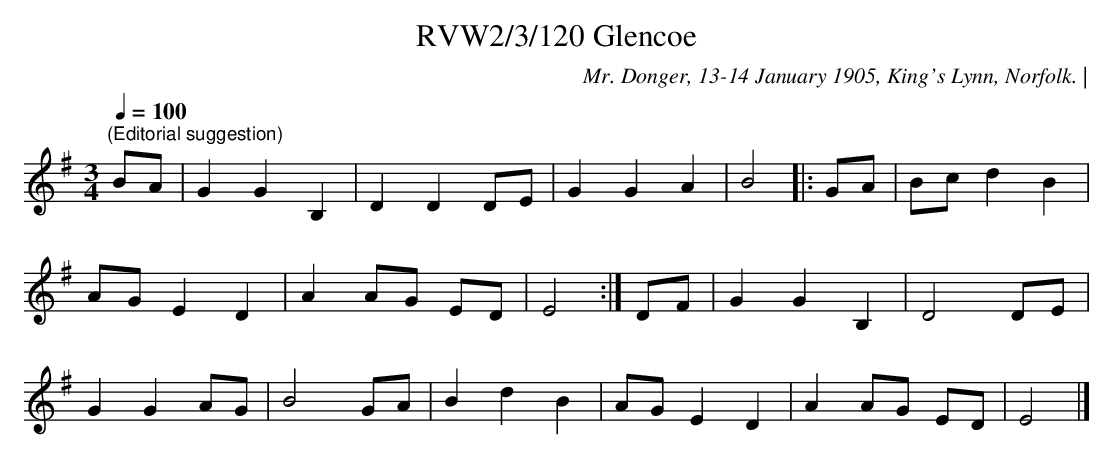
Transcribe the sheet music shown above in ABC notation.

X:1
T:RVW2/3/120 Glencoe
C:Mr. Donger, 13-14 January 1905, King's Lynn, Norfolk. |
L:1/8
Q:1/4=100
M:3/4
K:Eaeo
"^(Editorial suggestion)" BA | G2 G2 B,2 | D2 D2 DE | G2 G2 A2 | B4 |: GA | Bc d2 B2 |$ AG E2 D2 |
A2 AG ED | E4 :| DF | G2 G2 B,2 | D4 DE |$ G2 G2 AG | B4 GA | B2 d2 B2 | AG E2 D2 | A2 AG ED |
E4 |]
